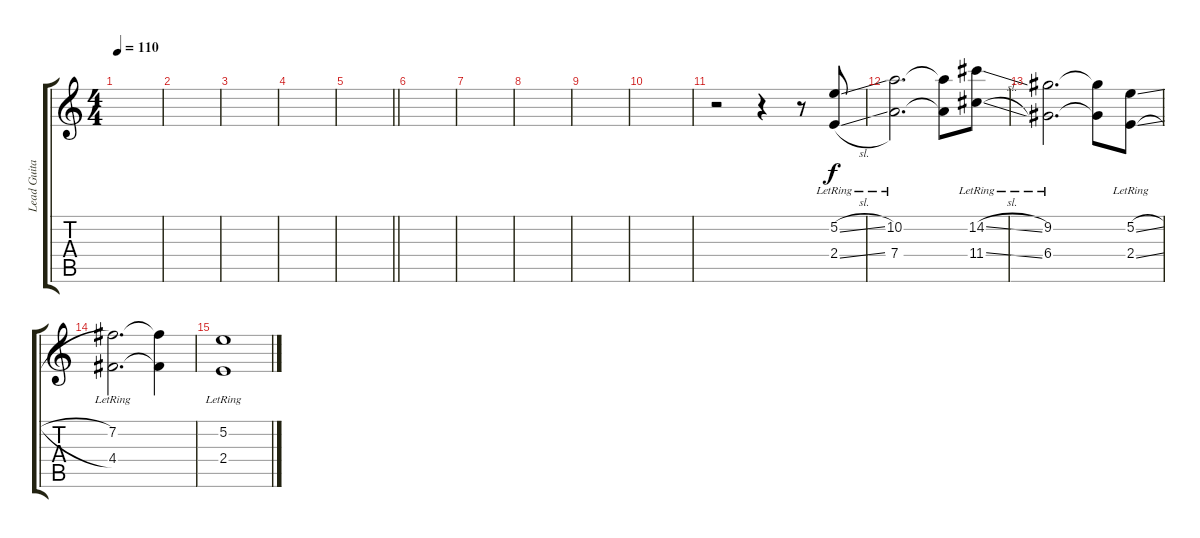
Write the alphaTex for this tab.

\track ("Lead Guitar" "Lead Guita") {instrument distortionguitar}
\staff {score tabs}
\tuning (E4 B3 G3 D3 A2 D2) {hide}
\ts (4 4)
\tempo 110
\clef g2
\ks c
|
|
|
|
\barLineRight lightlight
|
|
|
|
|
|
r.2{volume 16 instrument distortionguitar} r.4 r.8 (5.2{sl lr} 2.4{sl lr}).8 |
(10.2{lr} 7.4{lr}).2{d} (10.2{t} 7.4{t}).8 (14.2{sl lr} 11.4{sl lr}).8 |
(9.2{lr} 6.4{lr}).2{d} (9.2{t} 6.4{t}).8 (5.2{sl lr} 2.4{sl lr}).8 |
(7.2{lr} 4.4{lr}).2{d} (7.2{t} 4.4{t}).4 |
(5.2{lr} 2.4{lr}).1
